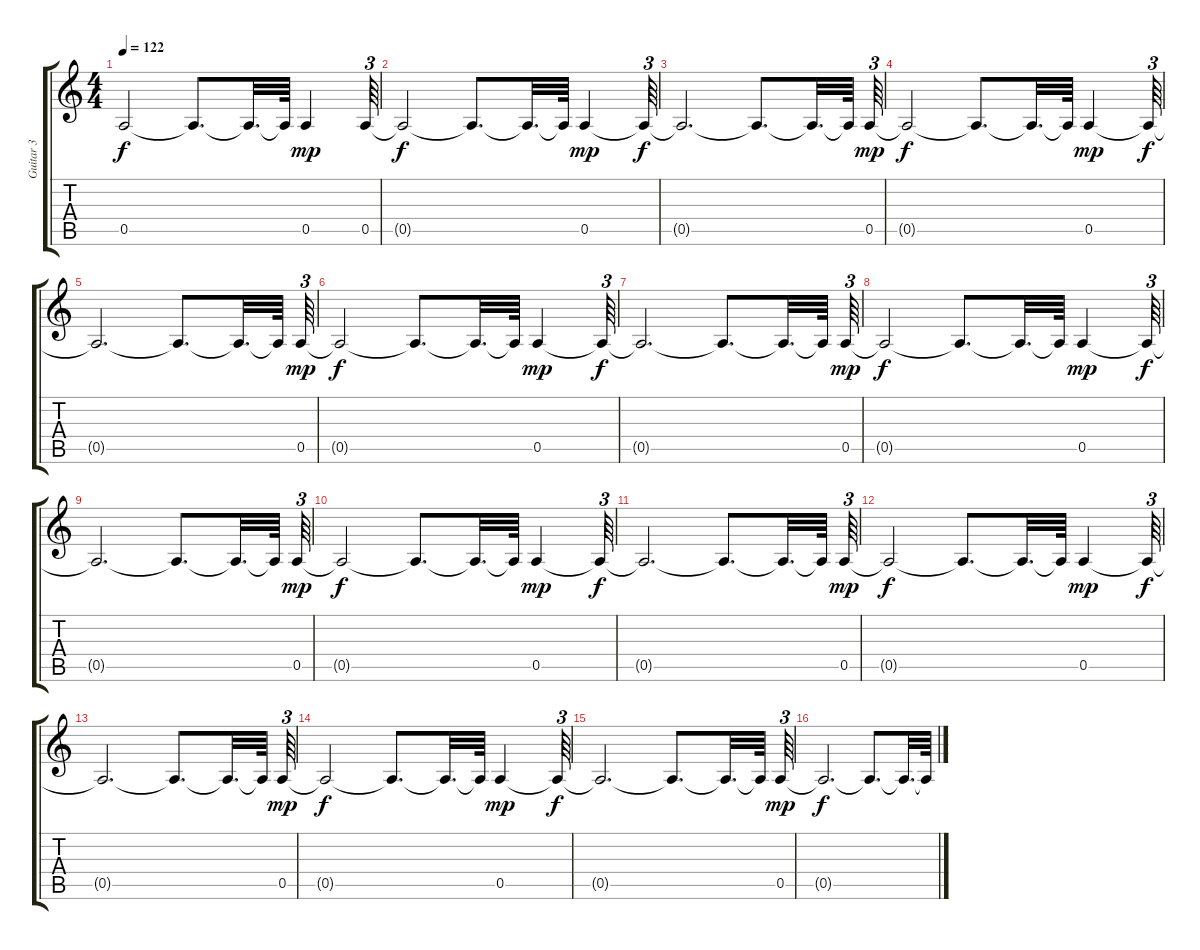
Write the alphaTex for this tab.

\track ("Guitar 3" "Guitar 3") {instrument distortionguitar}
\staff {score tabs}
\tuning (E4 B3 G3 D3 A2 E2) {hide}
\ts (4 4)
\tempo 122
\clef g2
\ks c
0.5{t}.2{dy f} 0.5{t}.8{d} 0.5{t}.32{d} 0.5{t}.64 0.5.4{dy mp volume 10} 0.5.64{tu (3 2) volume 10} |
0.5{t}.2{dy f} 0.5{t}.8{d} 0.5{t}.32{d} 0.5{t}.64 0.5.4{dy mp volume 10} 0.5{t}.64{tu (3 2) dy f} |
0.5{t}.2{d} 0.5{t}.8{d} 0.5{t}.32{d} 0.5{t}.64 0.5.64{tu (3 2) dy mp volume 9} |
0.5{t}.2{dy f} 0.5{t}.8{d} 0.5{t}.32{d} 0.5{t}.64 0.5.4{dy mp volume 8} 0.5{t}.64{tu (3 2) dy f} |
0.5{t}.2{d} 0.5{t}.8{d} 0.5{t}.32{d} 0.5{t}.64 0.5.64{tu (3 2) dy mp volume 8} |
0.5{t}.2{dy f} 0.5{t}.8{d} 0.5{t}.32{d} 0.5{t}.64 0.5.4{dy mp volume 7} 0.5{t}.64{tu (3 2) dy f} |
0.5{t}.2{d} 0.5{t}.8{d} 0.5{t}.32{d} 0.5{t}.64 0.5.64{tu (3 2) dy mp volume 6} |
0.5{t}.2{dy f} 0.5{t}.8{d} 0.5{t}.32{d} 0.5{t}.64 0.5.4{dy mp volume 6} 0.5{t}.64{tu (3 2) dy f} |
0.5{t}.2{d} 0.5{t}.8{d} 0.5{t}.32{d} 0.5{t}.64 0.5.64{tu (3 2) dy mp volume 5} |
0.5{t}.2{dy f} 0.5{t}.8{d} 0.5{t}.32{d} 0.5{t}.64 0.5.4{dy mp volume 4} 0.5{t}.64{tu (3 2) dy f} |
0.5{t}.2{d} 0.5{t}.8{d} 0.5{t}.32{d} 0.5{t}.64 0.5.64{tu (3 2) dy mp volume 4} |
0.5{t}.2{dy f} 0.5{t}.8{d} 0.5{t}.32{d} 0.5{t}.64 0.5.4{dy mp volume 3} 0.5{t}.64{tu (3 2) dy f} |
0.5{t}.2{d} 0.5{t}.8{d} 0.5{t}.32{d} 0.5{t}.64 0.5.64{tu (3 2) dy mp volume 2} |
0.5{t}.2{dy f} 0.5{t}.8{d} 0.5{t}.32{d} 0.5{t}.64 0.5.4{dy mp volume 2} 0.5{t}.64{tu (3 2) dy f} |
0.5{t}.2{d} 0.5{t}.8{d} 0.5{t}.32{d} 0.5{t}.64 0.5.64{tu (3 2) dy mp volume 1} |
0.5{t}.2{d dy f} 0.5{t}.8{d} 0.5{t}.32{d} 0.5{t}.64
